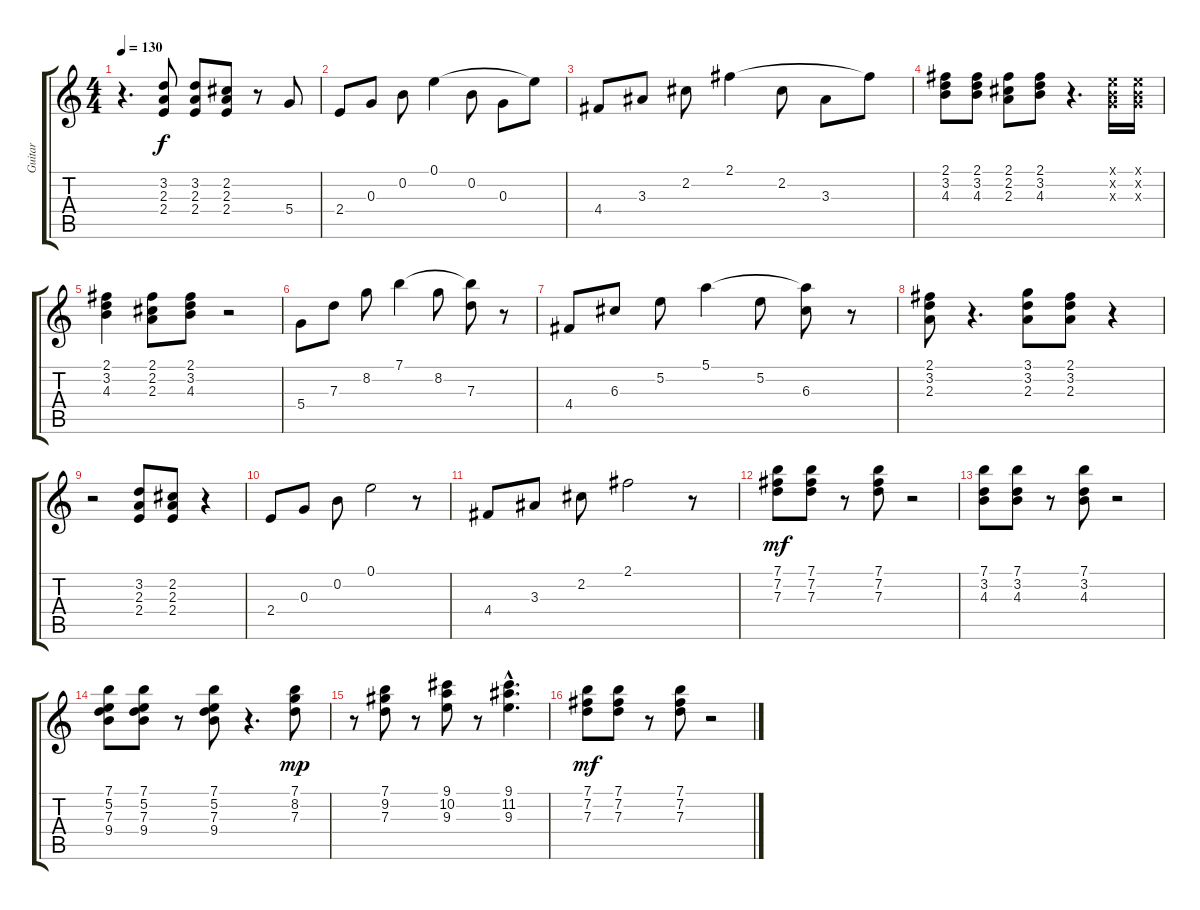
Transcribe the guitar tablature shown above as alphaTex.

\track ("Guitar" "Guitar") {instrument electricguitarclean}
\staff {score tabs}
\tuning (E4 B3 G3 D3 A2 E2) {hide}
\ts (4 4)
\tempo 130
\clef g2
\ks c
r.4{d dy f} (3.2 2.3 2.4).8 (3.2 2.3 2.4).8 (2.2 2.3 2.4).8 r.8 5.4.8 |
2.4.8 0.3.8 0.2.8 0.1.4 0.2.8 0.3.8 0.1{t}.8 |
4.4.8 3.3.8 2.2.8 2.1.4 2.2.8 3.3.8 2.1{t}.8 |
(2.1 3.2 4.3).8 (2.1 3.2 4.3).8 (2.1 2.2 2.3).8 (2.1 3.2 4.3).8 r.4{d} (0.1{x} 0.2{x} 0.3{x}).16 (0.1{x} 0.2{x} 0.3{x}).16 |
(2.1 3.2 4.3).4 (2.1 2.2 2.3).8 (2.1 3.2 4.3).8 r.2 |
5.4.8 7.3.8 8.2.8 7.1.4 8.2.8 (7.1{t} 7.3).8 r.8 |
4.4.8 6.3.8 5.2.8 5.1.4 5.2.8 (5.1{t} 6.3).8 r.8 |
(2.1 3.2 2.3).8 r.4{d} (3.1 3.2 2.3).8 (2.1 3.2 2.3).8 r.4 |
r.2 (3.2 2.3 2.4).8 (2.2 2.3 2.4).8 r.4 |
2.4.8 0.3.8 0.2.8 0.1.2 r.8 |
4.4.8 3.3.8 2.2.8 2.1.2 r.8 |
(7.1 7.2 7.3).8{dy mf} (7.1 7.2 7.3).8 r.8 (7.1 7.2 7.3).8 r.2 |
(7.1 3.2 4.3).8 (7.1 3.2 4.3).8 r.8 (7.1 3.2 4.3).8 r.2 |
(7.1 5.2 7.3 9.4).8 (7.1 5.2 7.3 9.4).8 r.8 (7.1 5.2 7.3 9.4).8 r.4{d} (7.1 8.2 7.3).8{dy mp} |
r.8 (7.1 9.2 7.3).8 r.8 (9.1 10.2 9.3).8 r.8 (9.1{hac} 11.2{hac} 9.3{hac}).4{d} |
(7.1 7.2 7.3).8{dy mf} (7.1 7.2 7.3).8 r.8 (7.1 7.2 7.3).8 r.2
